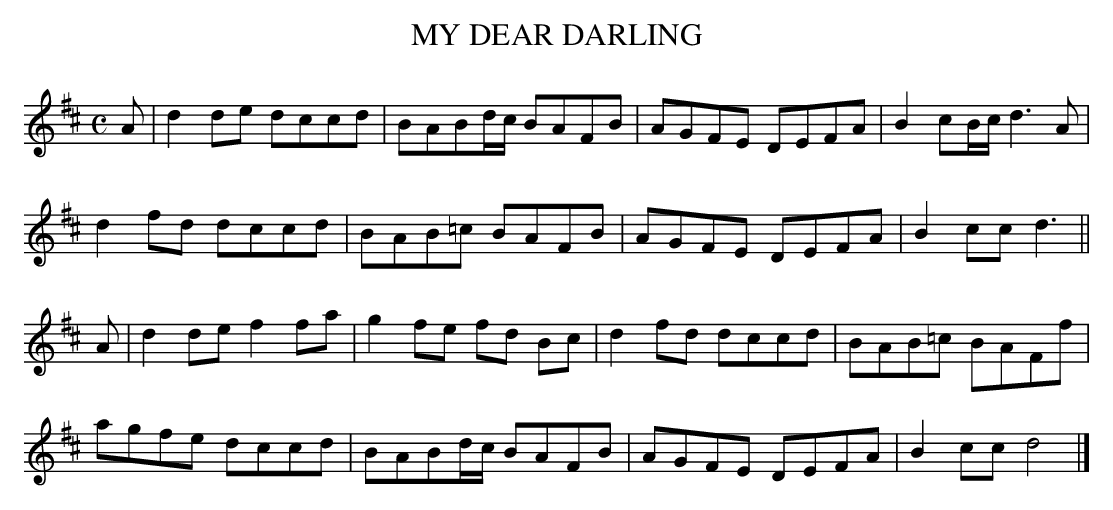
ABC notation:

X:1
T:MY DEAR DARLING
Y:"tenderly"
M:C
L:1/8
K:D
A|d2de dccd|BABd/c/ BAFB|AGFE DEFA|B2cB/c/ d3A|
d2fd dccd|BAB=c BAFB|AGFE DEFA|B2cc d3||
A|d2de f2fa|g2fe fd Bc|d2fd dccd|BAB=c BAFf|
agfe dccd|BABd/c/ BAFB|AGFE DEFA|B2cc d4|]
